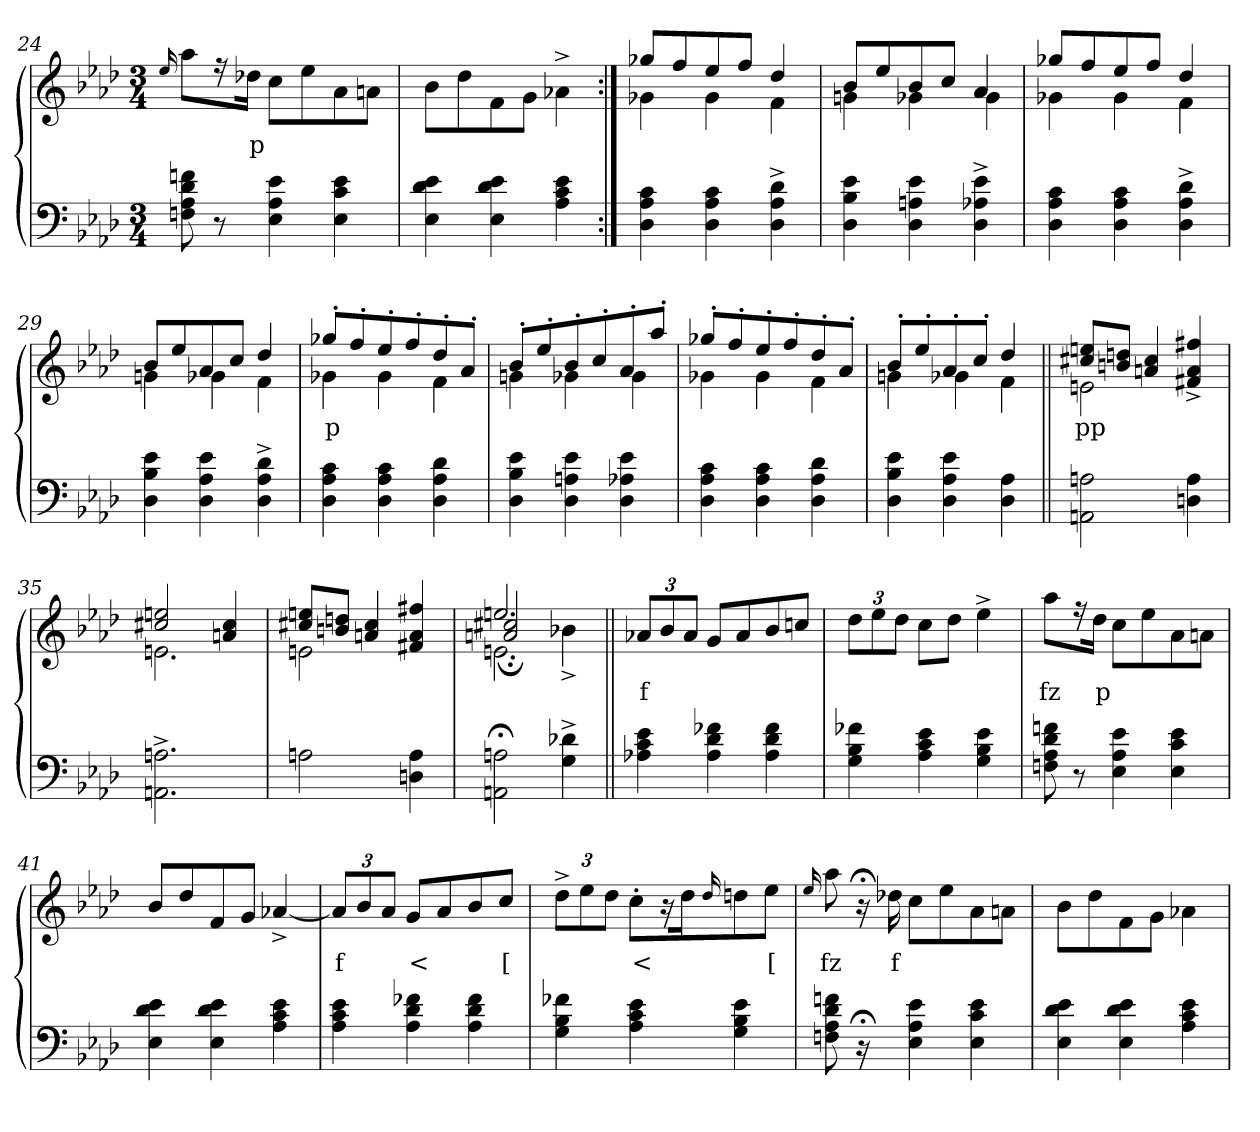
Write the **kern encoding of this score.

**kern	**kern	**text
*part2	*part1	*part1
*staff2	*staff1	*staff1
*clefF4	*clefG2	*
*k[b-e-a-d-]	*k[b-e-a-d-]	*
*A-:	*A-:	*
*M3/4	*M3/4	*
=24	=24	=24
.	16qqee-/	.
8fn 8d- 8A- 8Fn	8aa-L	.
8r	16r	.
.	16dd-XJk	p
4e- 4A- 4E-	8ccL	.
.	8ee-	.
4e- 4c 4E-	8a-	.
.	8anJ	.
=25	=25	=25
4e- 4d- 4E-	8b-\L	.
.	8dd-	.
4e- 4d- 4E-	8f	.
.	8gJ	.
4e- 4c 4A-	4a-X^>\	.
=26:|!	=26:|!	=26:|!
*	*^	*
4c 4A- 4D-	8gg-XL	4g-	.
.	8ff	.	.
4c 4A- 4D-	8ee-	4g-	.
.	8ffJ	.	.
4d-^> 4A-^> 4D-^>	4dd-	4f	.
=27	=27	=27	=27
4e- 4B- 4D-	8b-L	4gn	.
.	8ee-	.	.
4e- 4An 4D-	8b-	4g-X	.
.	8ccJ	.	.
4e-^> 4A-X^> 4D-^>	4a-	4g-	.
=28	=28	=28	=28
4c 4A- 4D-	8gg-XL	4g-	.
.	8ff	.	.
4c 4A- 4D-	8ee-	4g-	.
.	8ffJ	.	.
4d-^> 4A-^> 4D-^>	4dd-	4f	.
=29	=29	=29	=29
4e- 4B- 4D-	8b-L	4gn	.
.	8ee-	.	.
4e- 4A- 4D-	8a-	4g-X	.
.	8ccJ	.	.
4d-^> 4A-^> 4D-^>	4dd-	4f	.
=30	=30	=30	=30
4c 4A- 4D-	8gg-X'>L	4g-	p
.	8ff'>	.	.
4c 4A- 4D-	8ee-'>	4g-	.
.	8ff'>	.	.
4d- 4A- 4D-	8dd-'>	4f	.
.	8a-'>J	.	.
=31	=31	=31	=31
4e- 4B- 4D-	8b-'>L	4gn	.
.	8ee-'>	.	.
4e- 4An 4D-	8b-'>	4g-X	.
.	8cc'>	.	.
4e- 4A-X 4D-	8a-'>	4g-	.
.	8aa-'>J	.	.
=32	=32	=32	=32
4c 4A- 4D-	8gg-X'>L	4g-	.
.	8ff'>	.	.
4c 4A- 4D-	8ee-'>	4g-	.
.	8ff'>	.	.
4d- 4A- 4D-	8dd-'>	4f	.
.	8a-'>J	.	.
=33	=33	=33	=33
4e- 4B- 4D-	8b-'>L	4gn	.
.	8ee-'>	.	.
4e- 4A- 4D-	8a-'>	4g-X	.
.	8cc'>J	.	.
4A- 4D-	4dd-	4f	.
=34||	=34||	=34||	=34||
2An 2AAn	8een 8cc#XL	2en	pp
.	8ddn 8bnJ	.	.
.	4cc# 4an	.	.
4A 4Dn	4ff#X/^> 4a/^> 4f#X/^>	4ryy	.
=35	=35	=35	=35
2.An^> 2.AAn^>	2een 2cc#X	2.en	.
.	4cc# 4an	.	.
=36	=36	=36	=36
2An	8een 8cc#XL	2en	.
.	8ddn 8bnJ	.	.
.	4cc# 4an	.	.
4A 4Dn	4ff#X/ 4a/ 4f#X/	4ryy	.
=37	=37	=37	=37
*	*	*^	*
2An;< 2AAn;<	2.een	2cc#X/;< 2an/;<	2.en\	.
4d-X^> 4G^>	.	4b-X^>	.	.
*	*v	*v	*v	*
=38||	=38||	=38||
4e- 4c 4A-X	12a-XL	f
.	12b-	.
.	12a-J	.
4f-X 4d- 4A-	8gL	.
.	8a-	.
4f- 4d- 4A-	8b-	.
.	8ccnJ	.
=39	=39	=39
4f-X 4B- 4G	12dd-L	.
.	12ee-	.
.	12dd-J	.
4e- 4c 4A-	8ccL	.
.	8dd-J	.
4e- 4B- 4G	4ee-^>	.
=40	=40	=40
8fn 8d- 8A- 8Fn	8aa-L	fz
8r	16r	.
.	16dd-Jk	p
4e- 4A- 4E-	8ccL	.
.	8ee-	.
4e- 4c 4E-	8a-	.
.	8anJ	.
=41	=41	=41
4e- 4d- 4E-	8b-L	.
.	8dd-	.
4e- 4d- 4E-	8f	.
.	8gJ	.
4e- 4c 4A-	[4a-X^>	.
=42	=42	=42
4e- 4c 4A-	12a-L]	f
.	12b-	.
.	12a-J	.
4f-X 4d- 4A-	8gL	<
.	8a-	.
4f- 4d- 4A-	8b-	.
.	8ccJ	[
=43	=43	=43
4f-X 4B- 4G	12dd-^>L	.
.	12ee-	.
.	12dd-J	.
4e- 4c 4A-	8cc'>L	<
.	16r	.
.	16dd-	.
.	16qqdd-/	.
4e- 4B- 4G	8ddn	.
.	8ee-J	[
=44	=44	=44
.	16qqee-/	.
8fn 8d- 8A- 8Fn	8aa-	fz
16r;<	16r;<	.
16ryy	16dd-X	f
4e- 4A- 4E-	8ccL	.
.	8ee-	.
4e- 4c 4E-	8a-	.
.	8anJ	.
=45	=45	=45
4e- 4d- 4E-	8b-\L	.
.	8dd-	.
4e- 4d- 4E-	8f	.
.	8gJ	.
4e- 4c 4A-	4a-X\	.
=	=	=
*-	*-	*-
